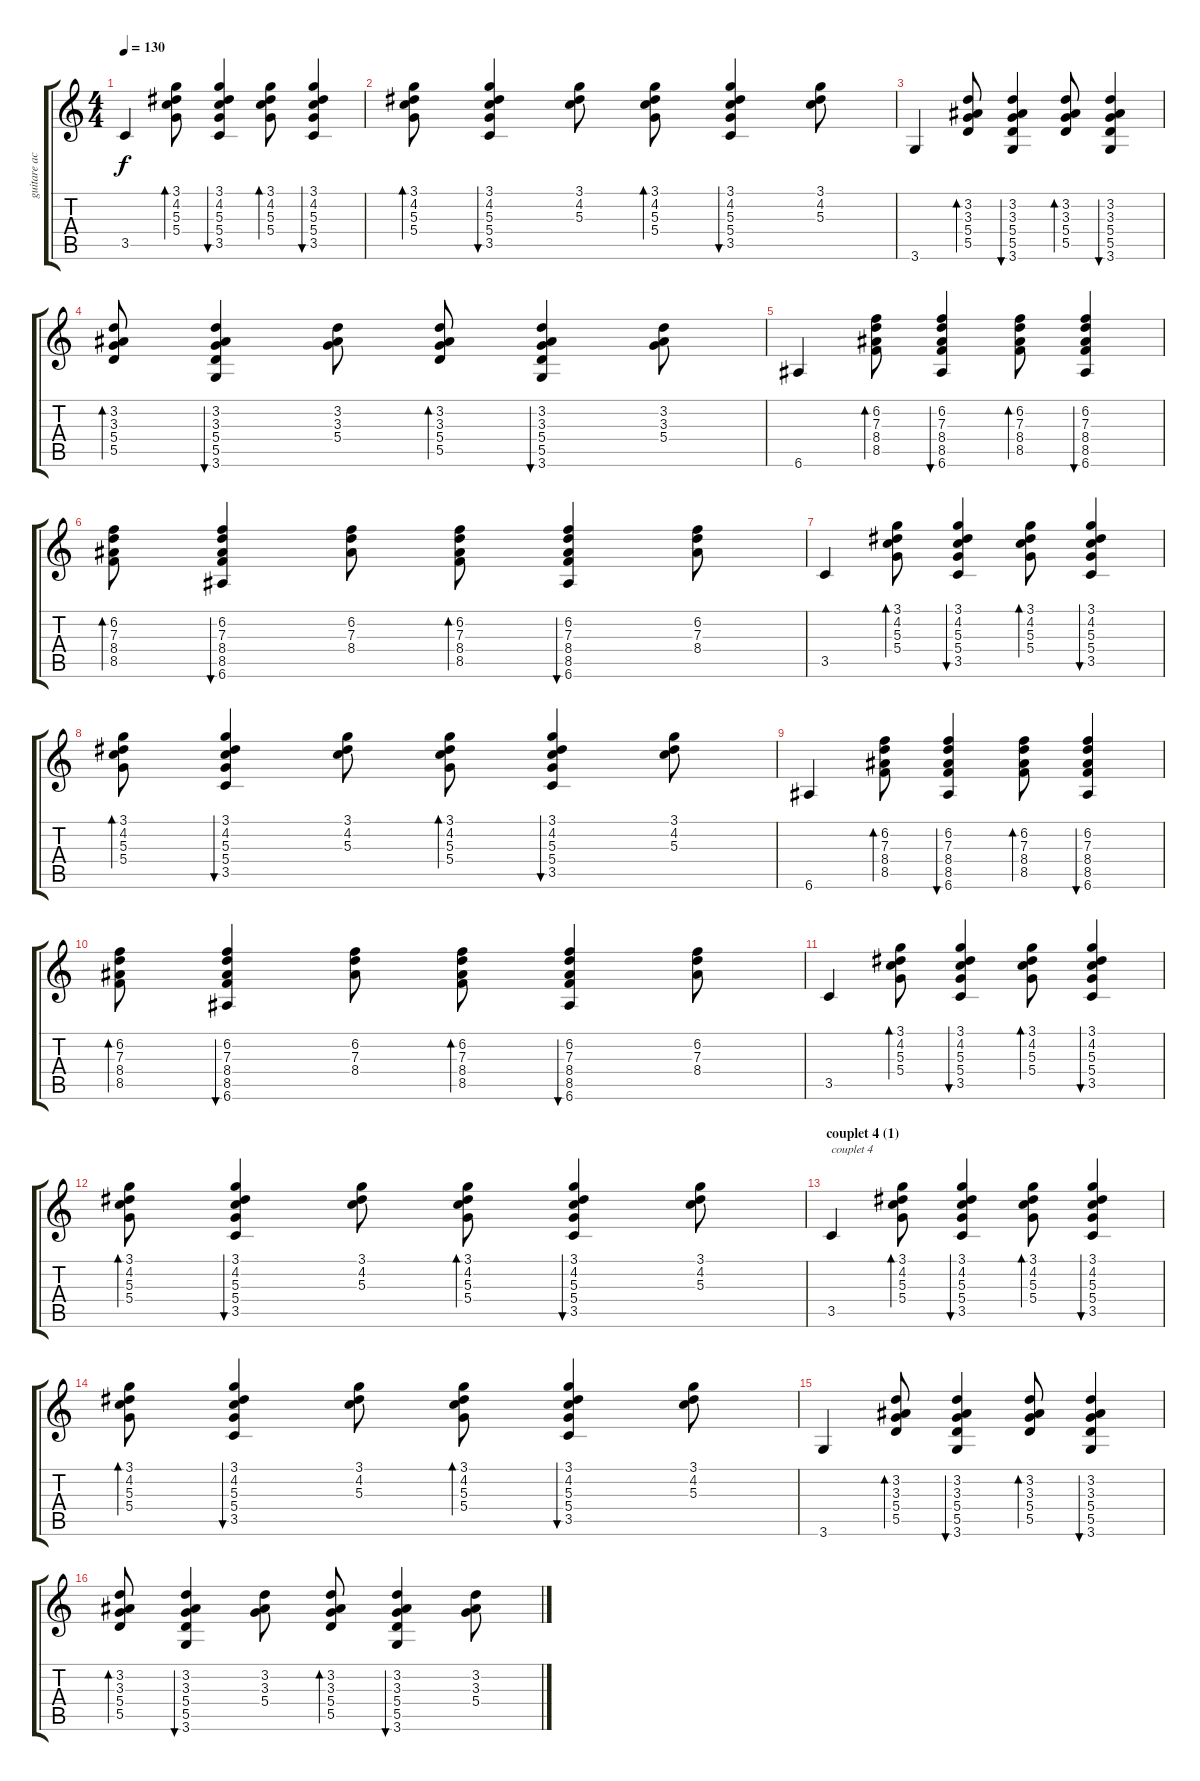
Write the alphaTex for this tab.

\track ("guitare acoustique" "guitare ac") {instrument acousticguitarsteel}
\staff {score tabs}
\tuning (E4 B3 G3 D3 A2 E2) {hide}
\ts (4 4)
\tempo 130
\clef g2
\ks c
3.5.4{dy f} (3.1 4.2 5.3 5.4).8{bd 60} (3.1 4.2 5.3 5.4 3.5).4{bu 60} (3.1 4.2 5.3 5.4).8{bd 60} (3.1 4.2 5.3 5.4 3.5).4{bu 60} |
(3.1 4.2 5.3 5.4).8{bd 60} (3.1 4.2 5.3 5.4 3.5).4{bu 60} (3.1 4.2 5.3).8 (3.1 4.2 5.3 5.4).8{bd 60} (3.1 4.2 5.3 5.4 3.5).4{bu 60} (3.1 4.2 5.3).8 |
3.6.4 (3.2 3.3 5.4 5.5).8{bd 60} (3.2 3.3 5.4 5.5 3.6).4{bu 60} (3.2 3.3 5.4 5.5).8{bd 60} (3.2 3.3 5.4 5.5 3.6).4{bu 60} |
(3.2 3.3 5.4 5.5).8{bd 60} (3.2 3.3 5.4 5.5 3.6).4{bu 60} (3.2 3.3 5.4).8 (3.2 3.3 5.4 5.5).8{bd 60} (3.2 3.3 5.4 5.5 3.6).4{bu 60} (3.2 3.3 5.4).8 |
6.6.4 (6.2 7.3 8.4 8.5).8{bd 60} (6.2 7.3 8.4 8.5 6.6).4{bu 60} (6.2 7.3 8.4 8.5).8{bd 60} (6.2 7.3 8.4 8.5 6.6).4{bu 60} |
(6.2 7.3 8.4 8.5).8{bd 60} (6.2 7.3 8.4 8.5 6.6).4{bu 60} (6.2 7.3 8.4).8 (6.2 7.3 8.4 8.5).8{bd 60} (6.2 7.3 8.4 8.5 6.6).4{bu 60} (6.2 7.3 8.4).8 |
3.5.4 (3.1 4.2 5.3 5.4).8{bd 60} (3.1 4.2 5.3 5.4 3.5).4{bu 60} (3.1 4.2 5.3 5.4).8{bd 60} (3.1 4.2 5.3 5.4 3.5).4{bu 60} |
(3.1 4.2 5.3 5.4).8{bd 60} (3.1 4.2 5.3 5.4 3.5).4{bu 60} (3.1 4.2 5.3).8 (3.1 4.2 5.3 5.4).8{bd 60} (3.1 4.2 5.3 5.4 3.5).4{bu 60} (3.1 4.2 5.3).8 |
6.6.4 (6.2 7.3 8.4 8.5).8{bd 60} (6.2 7.3 8.4 8.5 6.6).4{bu 60} (6.2 7.3 8.4 8.5).8{bd 60} (6.2 7.3 8.4 8.5 6.6).4{bu 60} |
(6.2 7.3 8.4 8.5).8{bd 60} (6.2 7.3 8.4 8.5 6.6).4{bu 60} (6.2 7.3 8.4).8 (6.2 7.3 8.4 8.5).8{bd 60} (6.2 7.3 8.4 8.5 6.6).4{bu 60} (6.2 7.3 8.4).8 |
3.5.4 (3.1 4.2 5.3 5.4).8{bd 60} (3.1 4.2 5.3 5.4 3.5).4{bu 60} (3.1 4.2 5.3 5.4).8{bd 60} (3.1 4.2 5.3 5.4 3.5).4{bu 60} |
(3.1 4.2 5.3 5.4).8{bd 60} (3.1 4.2 5.3 5.4 3.5).4{bu 60} (3.1 4.2 5.3).8 (3.1 4.2 5.3 5.4).8{bd 60} (3.1 4.2 5.3 5.4 3.5).4{bu 60} (3.1 4.2 5.3).8 |
\section ("" "couplet 4 (1)")
3.5.4{txt "couplet 4"} (3.1 4.2 5.3 5.4).8{bd 60} (3.1 4.2 5.3 5.4 3.5).4{bu 60} (3.1 4.2 5.3 5.4).8{bd 60} (3.1 4.2 5.3 5.4 3.5).4{bu 60} |
(3.1 4.2 5.3 5.4).8{bd 60} (3.1 4.2 5.3 5.4 3.5).4{bu 60} (3.1 4.2 5.3).8 (3.1 4.2 5.3 5.4).8{bd 60} (3.1 4.2 5.3 5.4 3.5).4{bu 60} (3.1 4.2 5.3).8 |
3.6.4 (3.2 3.3 5.4 5.5).8{bd 60} (3.2 3.3 5.4 5.5 3.6).4{bu 60} (3.2 3.3 5.4 5.5).8{bd 60} (3.2 3.3 5.4 5.5 3.6).4{bu 60} |
(3.2 3.3 5.4 5.5).8{bd 60} (3.2 3.3 5.4 5.5 3.6).4{bu 60} (3.2 3.3 5.4).8 (3.2 3.3 5.4 5.5).8{bd 60} (3.2 3.3 5.4 5.5 3.6).4{bu 60} (3.2 3.3 5.4).8
